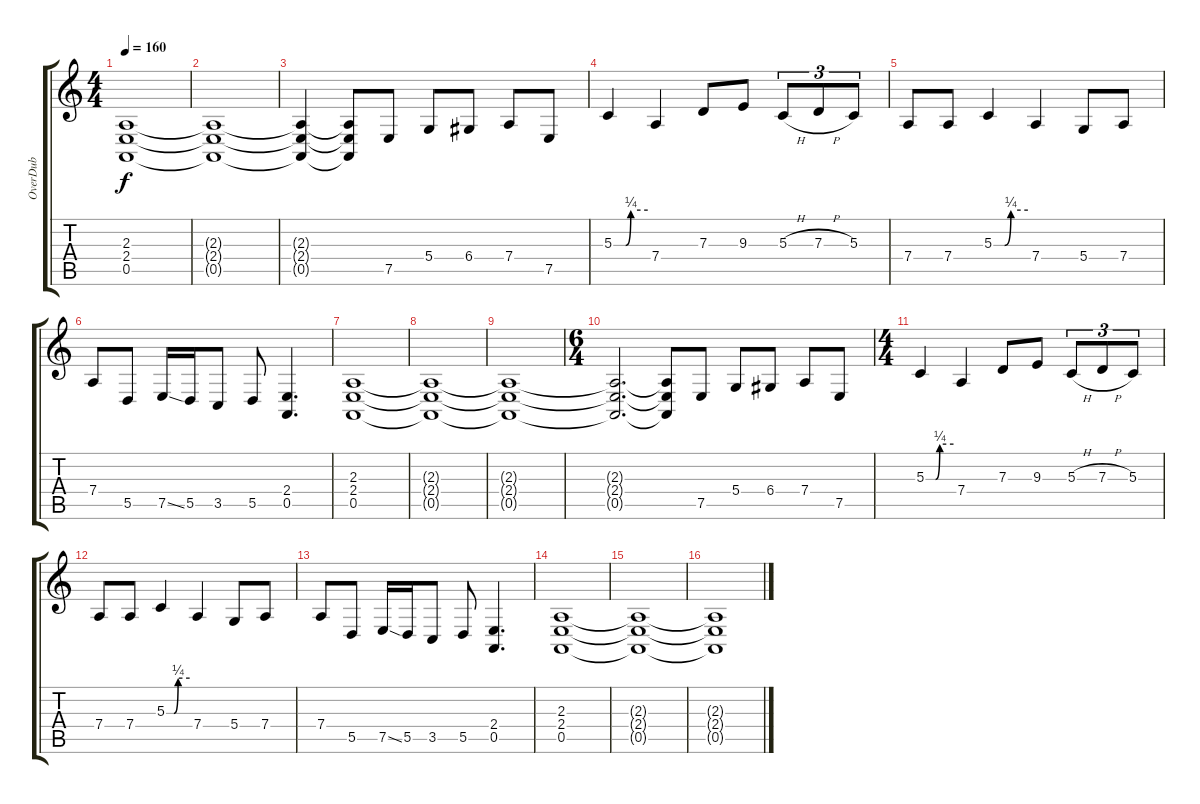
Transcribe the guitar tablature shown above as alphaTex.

\track ("OverDub" "OverDub") {instrument lead1square}
\staff {score tabs}
\tuning (E4 B3 G3 D3 A2 E2) {hide}
\ts (4 4)
\tempo 160
\clef g2
\ks c
(2.3{t} 2.4{t} 0.5{t}).1{dy f} |
(2.3{t} 2.4{t} 0.5{t}).1 |
(2.3{t} 2.4{t} 0.5{t}).4 (2.3{t} 2.4{t} 0.5{t}).8 7.5.8{volume 11 instrument lead1square} 5.4.8 6.4.8 7.4.8 7.5.8 |
5.3{be (custom 0 0 10 0 21 0 30 1 60 1)}.4 7.4.4 7.3.8 9.3.8 5.3{h}.8{tu (3 2)} 7.3{h}.8{tu (3 2)} 5.3.8{tu (3 2)} |
7.4.8 7.4.8 5.3{be (custom 0 0 19 0 30 1 60 1)}.4 7.4.4 5.4.8 7.4.8 |
7.4.8 5.5.8 7.5{ss}.16 5.5.16 3.5.8 5.5.8 (2.4 0.5).4{d} |
(2.3 2.4 0.5).1 |
(2.3{t} 2.4{t} 0.5{t}).1 |
(2.3{t} 2.4{t} 0.5{t}).1 |
\ts (6 4)
(2.3{t} 2.4{t} 0.5{t}).2{d} (2.3{t} 2.4{t} 0.5{t}).8 7.5.8{volume 11 instrument lead1square} 5.4.8 6.4.8 7.4.8 7.5.8 |
\ts (4 4)
5.3{be (custom 0 0 10 0 21 0 30 1 60 1)}.4 7.4.4 7.3.8 9.3.8 5.3{h}.8{tu (3 2)} 7.3{h}.8{tu (3 2)} 5.3.8{tu (3 2)} |
7.4.8 7.4.8 5.3{be (custom 0 0 19 0 30 1 60 1)}.4 7.4.4 5.4.8 7.4.8 |
7.4.8 5.5.8 7.5{ss}.16 5.5.16 3.5.8 5.5.8 (2.4 0.5).4{d} |
(2.3 2.4 0.5).1 |
(2.3{t} 2.4{t} 0.5{t}).1 |
(2.3{t} 2.4{t} 0.5{t}).1
